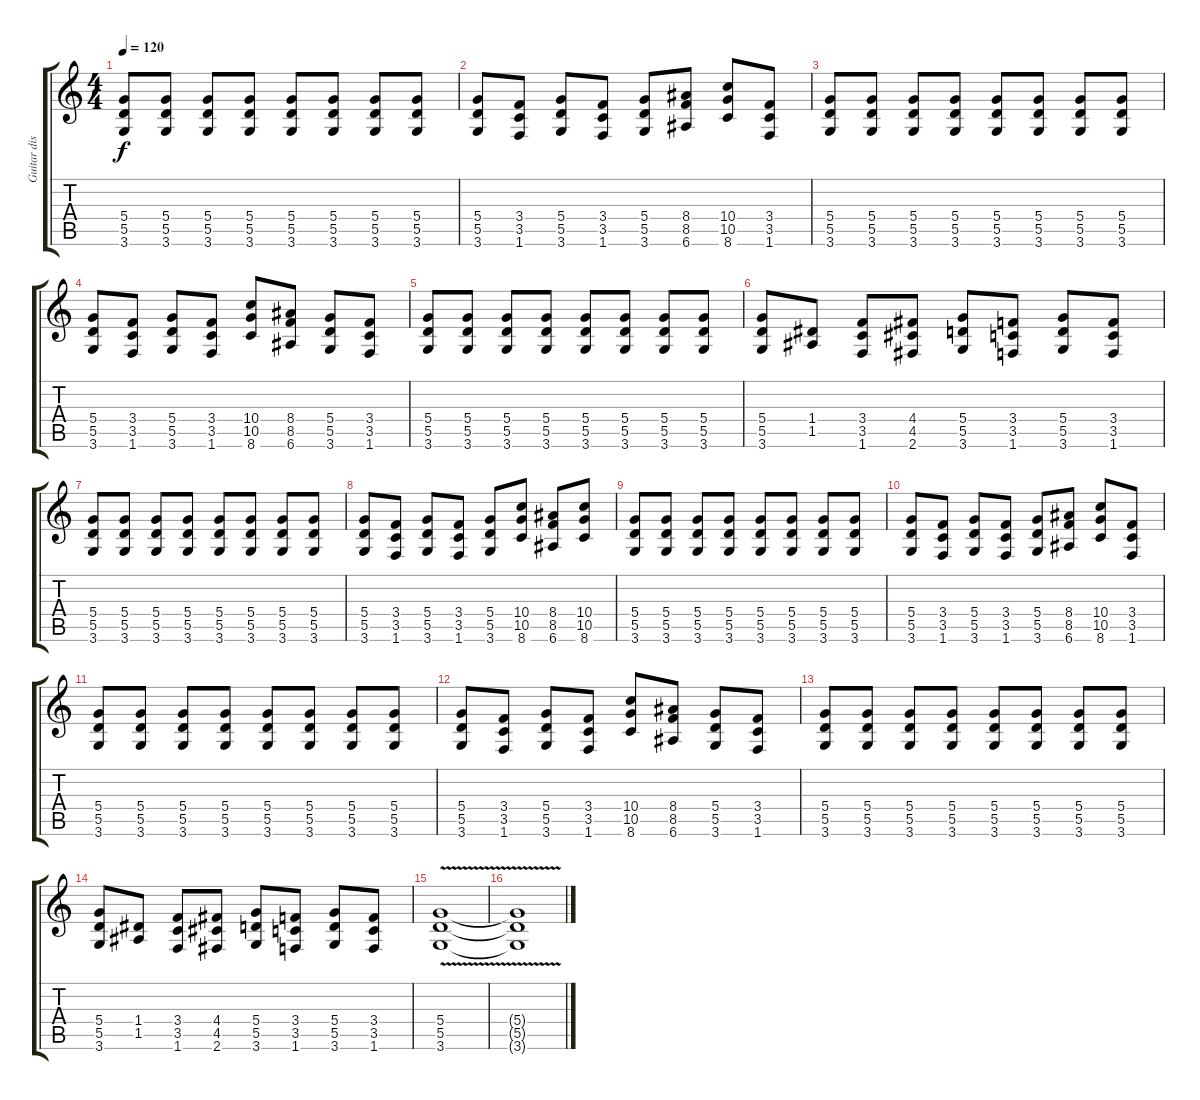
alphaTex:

\track ("Guitar disto" "Guitar dis") {instrument distortionguitar}
\staff {score tabs}
\tuning (E4 B3 G3 D3 A2 E2) {hide}
\ts (4 4)
\tempo 120
\clef g2
\ks c
(5.4 5.5 3.6).8{dy f} (5.4 5.5 3.6).8 (5.4 5.5 3.6).8 (5.4 5.5 3.6).8 (5.4 5.5 3.6).8 (5.4 5.5 3.6).8 (5.4 5.5 3.6).8 (5.4 5.5 3.6).8 |
(5.4 5.5 3.6).8 (3.4 3.5 1.6).8 (5.4 5.5 3.6).8 (3.4 3.5 1.6).8 (5.4 5.5 3.6).8 (8.4 8.5 6.6).8 (10.4 10.5 8.6).8 (3.4 3.5 1.6).8 |
(5.4 5.5 3.6).8 (5.4 5.5 3.6).8 (5.4 5.5 3.6).8 (5.4 5.5 3.6).8 (5.4 5.5 3.6).8 (5.4 5.5 3.6).8 (5.4 5.5 3.6).8 (5.4 5.5 3.6).8 |
(5.4 5.5 3.6).8 (3.4 3.5 1.6).8 (5.4 5.5 3.6).8 (3.4 3.5 1.6).8 (10.4 10.5 8.6).8 (8.4 8.5 6.6).8 (5.4 5.5 3.6).8 (3.4 3.5 1.6).8 |
(5.4 5.5 3.6).8 (5.4 5.5 3.6).8 (5.4 5.5 3.6).8 (5.4 5.5 3.6).8 (5.4 5.5 3.6).8 (5.4 5.5 3.6).8 (5.4 5.5 3.6).8 (5.4 5.5 3.6).8 |
(5.4 5.5 3.6).8 (1.4 1.5).8 (3.4 3.5 1.6).8 (4.4 4.5 2.6).8 (5.4 5.5 3.6).8 (3.4 3.5 1.6).8 (5.4 5.5 3.6).8 (3.4 3.5 1.6).8 |
(5.4 5.5 3.6).8 (5.4 5.5 3.6).8 (5.4 5.5 3.6).8 (5.4 5.5 3.6).8 (5.4 5.5 3.6).8 (5.4 5.5 3.6).8 (5.4 5.5 3.6).8 (5.4 5.5 3.6).8 |
(5.4 5.5 3.6).8 (3.4 3.5 1.6).8 (5.4 5.5 3.6).8 (3.4 3.5 1.6).8 (5.4 5.5 3.6).8 (10.4 10.5 8.6).8 (8.4 8.5 6.6).8 (10.4 10.5 8.6).8 |
(5.4 5.5 3.6).8 (5.4 5.5 3.6).8 (5.4 5.5 3.6).8 (5.4 5.5 3.6).8 (5.4 5.5 3.6).8 (5.4 5.5 3.6).8 (5.4 5.5 3.6).8 (5.4 5.5 3.6).8 |
(5.4 5.5 3.6).8 (3.4 3.5 1.6).8 (5.4 5.5 3.6).8 (3.4 3.5 1.6).8 (5.4 5.5 3.6).8 (8.4 8.5 6.6).8 (10.4 10.5 8.6).8 (3.4 3.5 1.6).8 |
(5.4 5.5 3.6).8 (5.4 5.5 3.6).8 (5.4 5.5 3.6).8 (5.4 5.5 3.6).8 (5.4 5.5 3.6).8 (5.4 5.5 3.6).8 (5.4 5.5 3.6).8 (5.4 5.5 3.6).8 |
(5.4 5.5 3.6).8 (3.4 3.5 1.6).8 (5.4 5.5 3.6).8 (3.4 3.5 1.6).8 (10.4 10.5 8.6).8 (8.4 8.5 6.6).8 (5.4 5.5 3.6).8 (3.4 3.5 1.6).8 |
(5.4 5.5 3.6).8 (5.4 5.5 3.6).8 (5.4 5.5 3.6).8 (5.4 5.5 3.6).8 (5.4 5.5 3.6).8 (5.4 5.5 3.6).8 (5.4 5.5 3.6).8 (5.4 5.5 3.6).8 |
(5.4 5.5 3.6).8 (1.4 1.5).8 (3.4 3.5 1.6).8 (4.4 4.5 2.6).8 (5.4 5.5 3.6).8 (3.4 3.5 1.6).8 (5.4 5.5 3.6).8 (3.4 3.5 1.6).8 |
(5.4 5.5 3.6{v}).1 |
(5.4{t} 5.5{t} 3.6{t}).1
